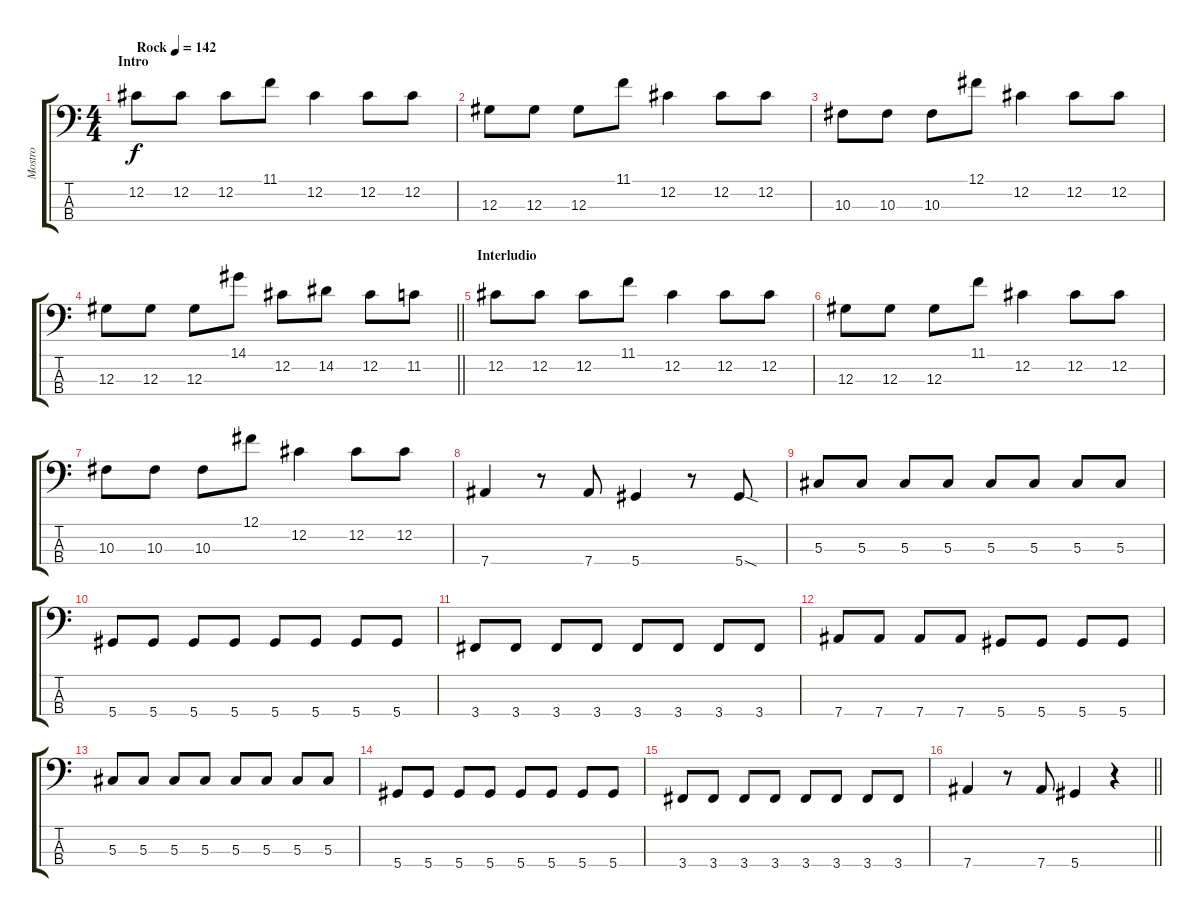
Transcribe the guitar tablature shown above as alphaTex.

\track ("Mostro" "Mostro") {instrument electricbasspick}
\staff {score tabs}
\tuning (Gb2 Db2 Ab1 Eb1) {hide}
\ts (4 4)
\section ("" "Intro")
\tempo (142 "Rock")
\clef f4
\ks c
12.2.8{dy f instrument electricbasspick} 12.2.8 12.2.8 11.1.8 12.2.4 12.2.8 12.2.8 |
12.3.8 12.3.8 12.3.8 11.1.8 12.2.4 12.2.8 12.2.8 |
10.3.8 10.3.8 10.3.8 12.1.8 12.2.4 12.2.8 12.2.8 |
\barLineRight lightlight
12.3.8 12.3.8 12.3.8 14.1.8 12.2.8 14.2.8 12.2.8 11.2.8 |
\section ("" "Interludio")
12.2.8 12.2.8 12.2.8 11.1.8 12.2.4 12.2.8 12.2.8 |
12.3.8 12.3.8 12.3.8 11.1.8 12.2.4 12.2.8 12.2.8 |
10.3.8 10.3.8 10.3.8 12.1.8 12.2.4 12.2.8 12.2.8 |
7.4.4 r.8 7.4.8 5.4.4 r.8 5.4{sod}.8 |
5.3.8 5.3.8 5.3.8 5.3.8 5.3.8 5.3.8 5.3.8 5.3.8 |
5.4.8 5.4.8 5.4.8 5.4.8 5.4.8 5.4.8 5.4.8 5.4.8 |
3.4.8 3.4.8 3.4.8 3.4.8 3.4.8 3.4.8 3.4.8 3.4.8 |
7.4.8 7.4.8 7.4.8 7.4.8 5.4.8 5.4.8 5.4.8 5.4.8 |
5.3.8 5.3.8 5.3.8 5.3.8 5.3.8 5.3.8 5.3.8 5.3.8 |
5.4.8 5.4.8 5.4.8 5.4.8 5.4.8 5.4.8 5.4.8 5.4.8 |
3.4.8 3.4.8 3.4.8 3.4.8 3.4.8 3.4.8 3.4.8 3.4.8 |
\barLineRight lightlight
7.4.4 r.8 7.4.8 5.4.4 r.4
